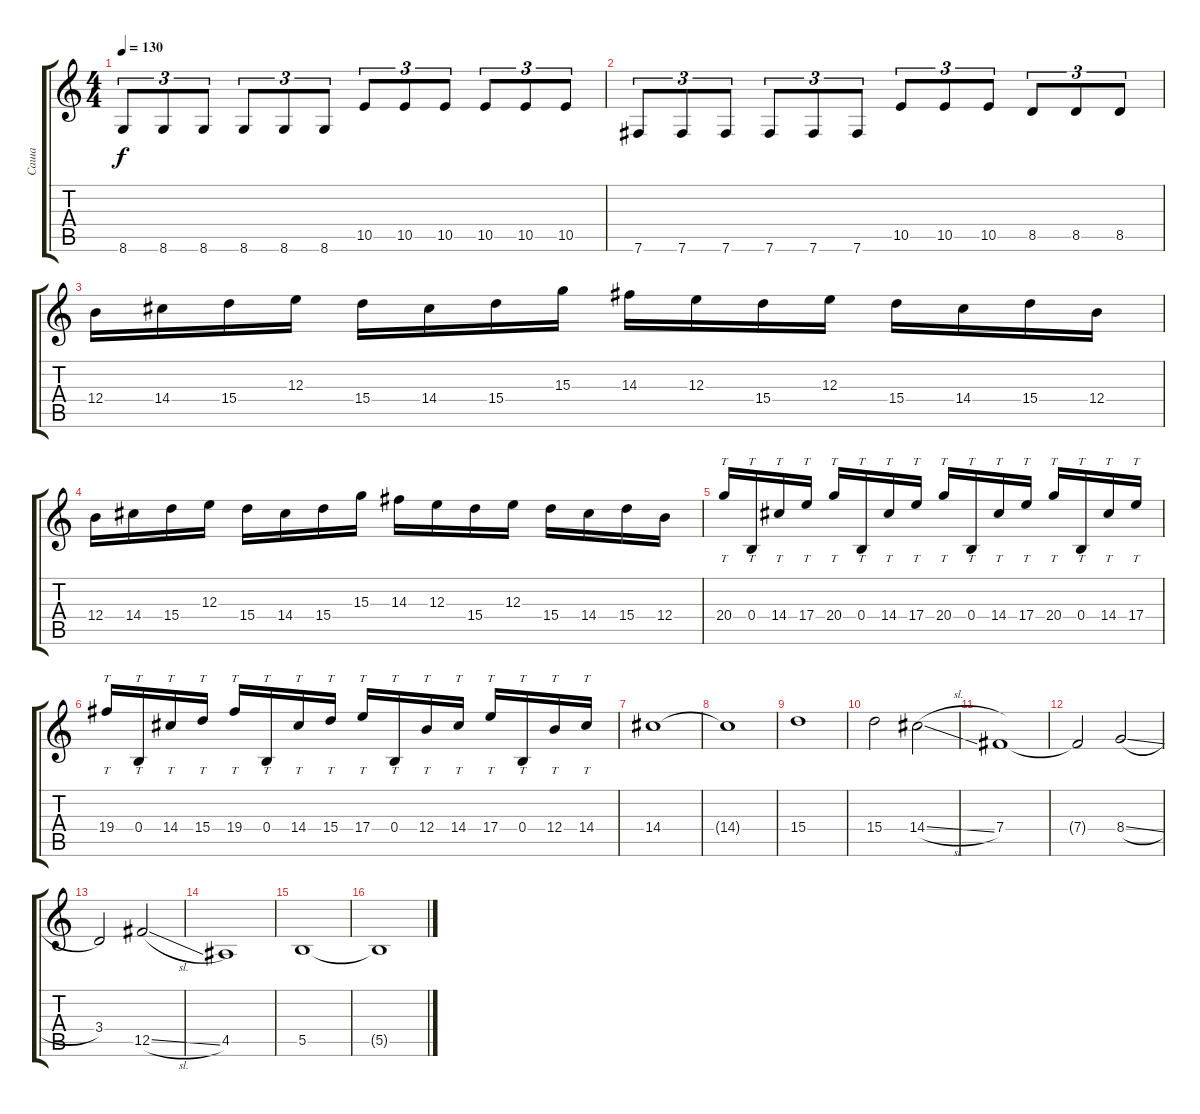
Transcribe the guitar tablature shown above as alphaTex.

\track ("Саша" "Саша") {instrument distortionguitar}
\staff {score tabs}
\tuning (Db4 Ab3 E3 B2 Gb2 B1) {hide}
\ts (4 4)
\tempo 130
\clef g2
\ks c
8.6.8{tu (3 2) dy f} 8.6.8{tu (3 2)} 8.6.8{tu (3 2)} 8.6.8{tu (3 2)} 8.6.8{tu (3 2)} 8.6.8{tu (3 2)} 10.5.8{tu (3 2)} 10.5.8{tu (3 2)} 10.5.8{tu (3 2)} 10.5.8{tu (3 2)} 10.5.8{tu (3 2)} 10.5.8{tu (3 2)} |
7.6.8{tu (3 2)} 7.6.8{tu (3 2)} 7.6.8{tu (3 2)} 7.6.8{tu (3 2)} 7.6.8{tu (3 2)} 7.6.8{tu (3 2)} 10.5.8{tu (3 2)} 10.5.8{tu (3 2)} 10.5.8{tu (3 2)} 8.5.8{tu (3 2)} 8.5.8{tu (3 2)} 8.5.8{tu (3 2)} |
12.4.16 14.4.16 15.4.16 12.3.16 15.4.16 14.4.16 15.4.16 15.3.16 14.3.16 12.3.16 15.4.16 12.3.16 15.4.16 14.4.16 15.4.16 12.4.16 |
12.4.16 14.4.16 15.4.16 12.3.16 15.4.16 14.4.16 15.4.16 15.3.16 14.3.16 12.3.16 15.4.16 12.3.16 15.4.16 14.4.16 15.4.16 12.4.16 |
20.4.16{tt} 0.4.16{tt} 14.4.16{tt} 17.4.16{tt} 20.4.16{tt} 0.4.16{tt} 14.4.16{tt} 17.4.16{tt} 20.4.16{tt} 0.4.16{tt} 14.4.16{tt} 17.4.16{tt} 20.4.16{tt} 0.4.16{tt} 14.4.16{tt} 17.4.16{tt} |
19.4.16{tt} 0.4.16{tt} 14.4.16{tt} 15.4.16{tt} 19.4.16{tt} 0.4.16{tt} 14.4.16{tt} 15.4.16{tt} 17.4.16{tt} 0.4.16{tt} 12.4.16{tt} 14.4.16{tt} 17.4.16{tt} 0.4.16{tt} 12.4.16{tt} 14.4.16{tt} |
14.4.1 |
14.4{t}.1 |
15.4.1 |
15.4.2 14.4{sl}.2 |
7.4.1 |
7.4{t}.2 8.4{sl}.2 |
3.4.2 12.5{sl}.2 |
4.5.1 |
5.5.1 |
5.5{t}.1
